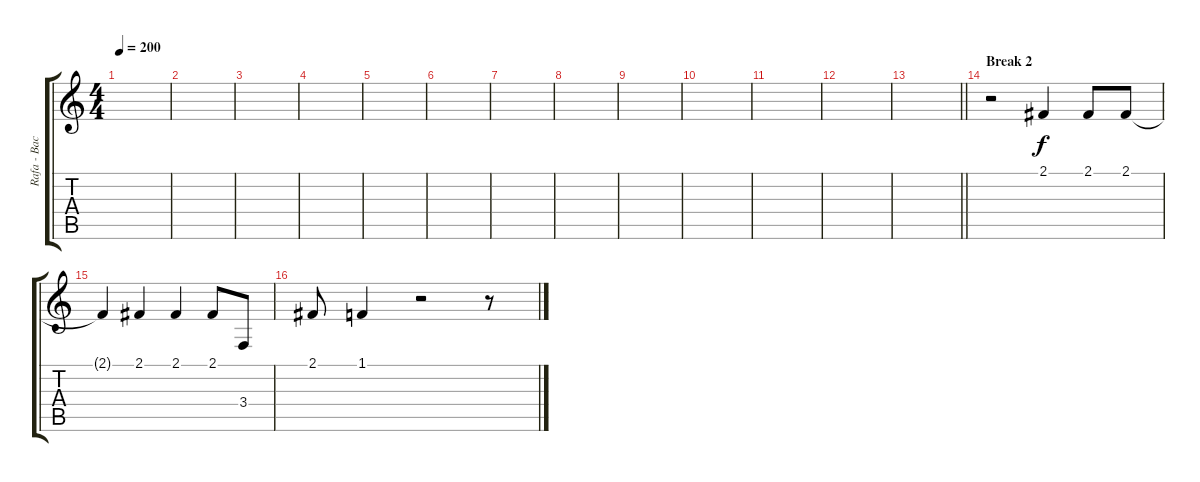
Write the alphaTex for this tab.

\track ("Rafa - Backing Vocals" "Rafa - Bac") {instrument trumpet}
\staff {score tabs}
\tuning (E4 B3 G3 D3 A2 E2) {hide}
\ts (4 4)
\tempo 200
\clef g2
\ks c
|
|
|
|
|
|
|
|
|
|
|
|
\barLineRight lightlight
|
\section ("" "Break 2")
r.2 2.1.4 2.1.8 2.1.8 |
2.1{t}.4 2.1.4 2.1.4 2.1.8 3.4.8 |
2.1.8 1.1.4 r.2 r.8
